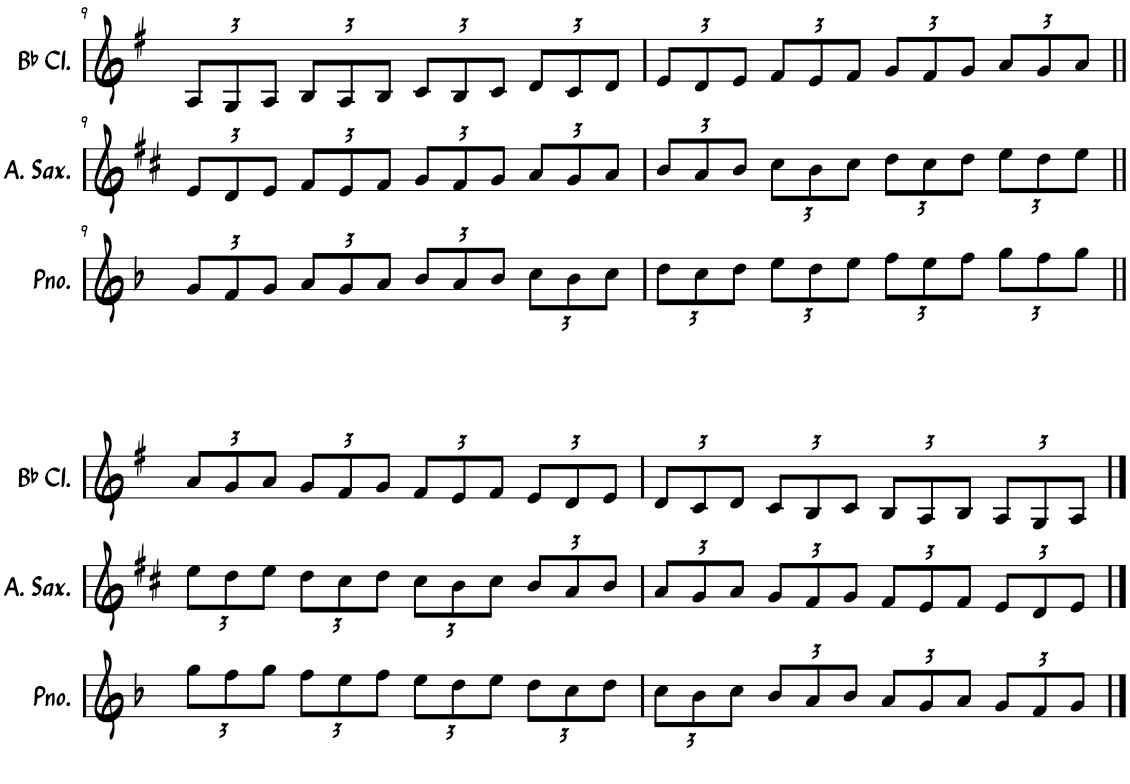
**kern	**kern	**kern
*part3	*part2	*part1
*staff3	*staff2	*staff1
*I"钢琴	*I"中音萨克斯	*I"降B调单簧管
!!LO:PB:g=z
*clefG2	*clefG2	*clefG2
*	*Trd5c9	*Trd1c2
*k[b-]	*k[f#c#]	*k[f#]
*M4/4	*M4/4	*M4/4
*Xbrackettup	*Xbrackettup	*Xbrackettup
=9	=9	=9
12g/L	12e/L	12A/L
12f/	12d/	12G/
12g/J	12e/J	12A/J
12a/L	12f#/L	12B/L
12g/	12e/	12A/
12a/J	12f#/J	12B/J
12b-/L	12g/L	12c/L
12a/	12f#/	12B/
12b-/J	12g/J	12c/J
12cc\L	12a/L	12d/L
12b-\	12g/	12c/
12cc\J	12a/J	12d/J
=10	=10	=10
12dd\L	12b/L	12e/L
12cc\	12a/	12d/
12dd\J	12b/J	12e/J
12ee\L	12cc#\L	12f#/L
12dd\	12b\	12e/
12ee\J	12cc#\J	12f#/J
12ff\L	12dd\L	12g/L
12ee\	12cc#\	12f#/
12ff\J	12dd\J	12g/J
12gg\L	12ee\L	12a/L
12ff\	12dd\	12g/
12gg\J	12ee\J	12a/J
!!LO:LB:g=z
=11||	=11||	=11||
12gg\L	12ee\L	12a/L
12ff\	12dd\	12g/
12gg\J	12ee\J	12a/J
12ff\L	12dd\L	12g/L
12ee\	12cc#\	12f#/
12ff\J	12dd\J	12g/J
12ee\L	12cc#\L	12f#/L
12dd\	12b\	12e/
12ee\J	12cc#\J	12f#/J
12dd\L	12b/L	12e/L
12cc\	12a/	12d/
12dd\J	12b/J	12e/J
=12	=12	=12
12cc\L	12a/L	12d/L
12b-\	12g/	12c/
12cc\J	12a/J	12d/J
12b-/L	12g/L	12c/L
12a/	12f#/	12B/
12b-/J	12g/J	12c/J
12a/L	12f#/L	12B/L
12g/	12e/	12A/
12a/J	12f#/J	12B/J
12g/L	12e/L	12A/L
12f/	12d/	12G/
12g/J	12e/J	12A/J
==	==	==
*-	*-	*-
